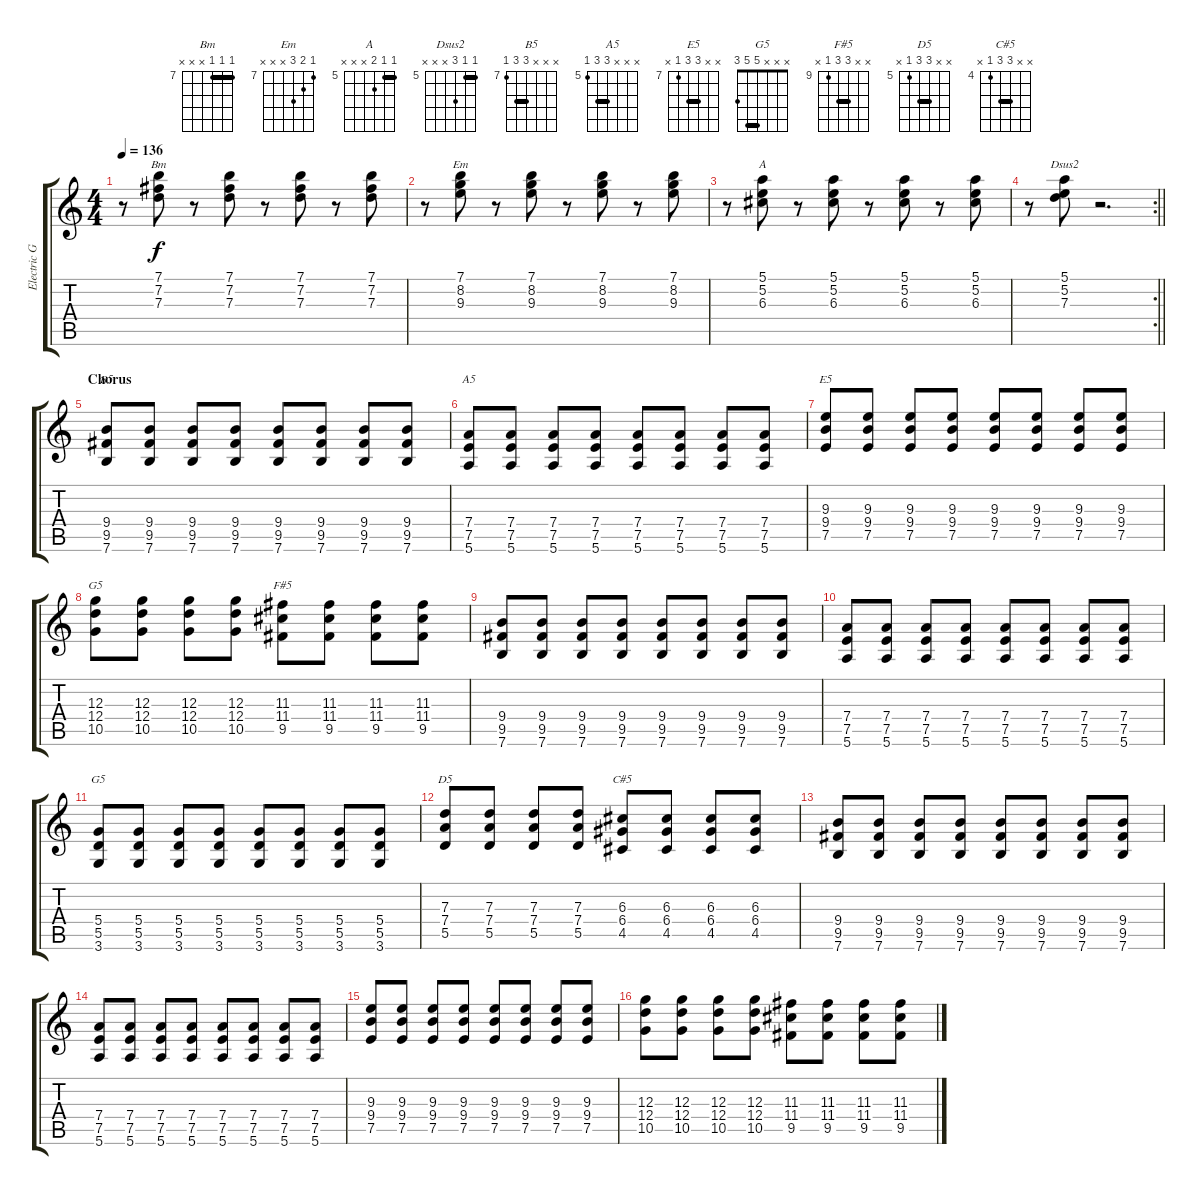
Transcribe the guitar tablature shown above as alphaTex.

\track ("Electric Guitar" "Electric G") {instrument electricguitarclean}
\staff {score tabs}
\tuning (E4 B3 G3 D3 A2 E2) {hide}
\chord ("Bm" 7 7 7 x x x) {firstfret 7 barre 7}
\chord ("Em" 7 8 9 x x x) {firstfret 7}
\chord ("A" 5 5 6 x x x) {firstfret 5 barre 5}
\chord ("Dsus2" 5 5 7 x x x) {firstfret 5 barre 5}
\chord ("B5" x x x 9 9 7) {firstfret 7 barre 9}
\chord ("A5" x x x 7 7 5) {firstfret 5 barre 7}
\chord ("E5" x x 9 9 7 x) {firstfret 7 barre 9}
\chord ("G5" x x 12 12 10 x) {firstfret 10 barre 12}
\chord ("F#5" x x 11 11 9 x) {firstfret 9 barre 11}
\chord ("G5" x x x 5 5 3) {barre 5}
\chord ("D5" x x 7 7 5 x) {firstfret 5 barre 7}
\chord ("C#5" x x 6 6 4 x) {firstfret 4 barre 6}
\ts (4 4)
\tempo 136
\clef g2
\ks c
r.8{dy f} (7.1 7.2 7.3).8{ch "Bm"} r.8 (7.1 7.2 7.3).8 r.8 (7.1 7.2 7.3).8 r.8 (7.1 7.2 7.3).8 |
r.8 (7.1 8.2 9.3).8{ch "Em"} r.8 (7.1 8.2 9.3).8 r.8 (7.1 8.2 9.3).8 r.8 (7.1 8.2 9.3).8 |
r.8 (5.1 5.2 6.3).8{ch "A"} r.8 (5.1 5.2 6.3).8 r.8 (5.1 5.2 6.3).8 r.8 (5.1 5.2 6.3).8 |
\rc 2
\barLineRight lightlight
r.8 (5.1 5.2 7.3).8{ch "Dsus2"} r.2{d} |
\section ("" "Chorus")
(9.4 9.5 7.6).8{ch "B5" instrument overdrivenguitar} (9.4 9.5 7.6).8 (9.4 9.5 7.6).8 (9.4 9.5 7.6).8 (9.4 9.5 7.6).8 (9.4 9.5 7.6).8 (9.4 9.5 7.6).8 (9.4 9.5 7.6).8 |
(7.4 7.5 5.6).8{ch "A5"} (7.4 7.5 5.6).8 (7.4 7.5 5.6).8 (7.4 7.5 5.6).8 (7.4 7.5 5.6).8 (7.4 7.5 5.6).8 (7.4 7.5 5.6).8 (7.4 7.5 5.6).8 |
(9.3 9.4 7.5).8{ch "E5"} (9.3 9.4 7.5).8 (9.3 9.4 7.5).8 (9.3 9.4 7.5).8 (9.3 9.4 7.5).8 (9.3 9.4 7.5).8 (9.3 9.4 7.5).8 (9.3 9.4 7.5).8 |
(12.3 12.4 10.5).8{ch "G5"} (12.3 12.4 10.5).8 (12.3 12.4 10.5).8 (12.3 12.4 10.5).8 (11.3 11.4 9.5).8{ch "F#5"} (11.3 11.4 9.5).8 (11.3 11.4 9.5).8 (11.3 11.4 9.5).8 |
(9.4 9.5 7.6).8 (9.4 9.5 7.6).8 (9.4 9.5 7.6).8 (9.4 9.5 7.6).8 (9.4 9.5 7.6).8 (9.4 9.5 7.6).8 (9.4 9.5 7.6).8 (9.4 9.5 7.6).8 |
(7.4 7.5 5.6).8 (7.4 7.5 5.6).8 (7.4 7.5 5.6).8 (7.4 7.5 5.6).8 (7.4 7.5 5.6).8 (7.4 7.5 5.6).8 (7.4 7.5 5.6).8 (7.4 7.5 5.6).8 |
(5.4 5.5 3.6).8{ch "G5"} (5.4 5.5 3.6).8 (5.4 5.5 3.6).8 (5.4 5.5 3.6).8 (5.4 5.5 3.6).8 (5.4 5.5 3.6).8 (5.4 5.5 3.6).8 (5.4 5.5 3.6).8 |
(7.3 7.4 5.5).8{ch "D5"} (7.3 7.4 5.5).8 (7.3 7.4 5.5).8 (7.3 7.4 5.5).8 (6.3 6.4 4.5).8{ch "C#5"} (6.3 6.4 4.5).8 (6.3 6.4 4.5).8 (6.3 6.4 4.5).8 |
(9.4 9.5 7.6).8 (9.4 9.5 7.6).8 (9.4 9.5 7.6).8 (9.4 9.5 7.6).8 (9.4 9.5 7.6).8 (9.4 9.5 7.6).8 (9.4 9.5 7.6).8 (9.4 9.5 7.6).8 |
(7.4 7.5 5.6).8 (7.4 7.5 5.6).8 (7.4 7.5 5.6).8 (7.4 7.5 5.6).8 (7.4 7.5 5.6).8 (7.4 7.5 5.6).8 (7.4 7.5 5.6).8 (7.4 7.5 5.6).8 |
(9.3 9.4 7.5).8 (9.3 9.4 7.5).8 (9.3 9.4 7.5).8 (9.3 9.4 7.5).8 (9.3 9.4 7.5).8 (9.3 9.4 7.5).8 (9.3 9.4 7.5).8 (9.3 9.4 7.5).8 |
(12.3 12.4 10.5).8 (12.3 12.4 10.5).8 (12.3 12.4 10.5).8 (12.3 12.4 10.5).8 (11.3 11.4 9.5).8 (11.3 11.4 9.5).8 (11.3 11.4 9.5).8 (11.3 11.4 9.5).8
